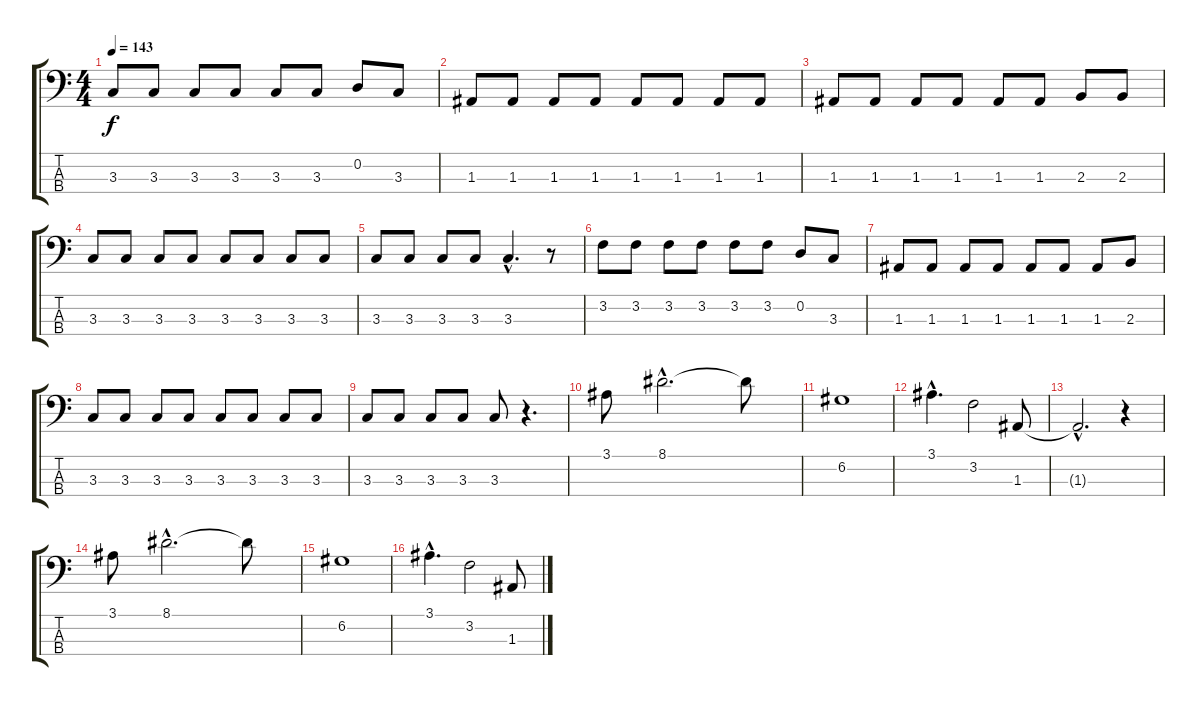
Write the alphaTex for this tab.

\track "" {instrument electricbassfinger}
\staff {score tabs}
\tuning (G2 D2 A1 E1) {hide}
\ts (4 4)
\tempo 143
\clef f4
\ks c
3.3.8{dy f} 3.3.8 3.3.8 3.3.8 3.3.8 3.3.8 0.2.8 3.3.8 |
1.3.8 1.3.8 1.3.8 1.3.8 1.3.8 1.3.8 1.3.8 1.3.8 |
1.3.8 1.3.8 1.3.8 1.3.8 1.3.8 1.3.8 2.3.8 2.3.8 |
3.3.8 3.3.8 3.3.8 3.3.8 3.3.8 3.3.8 3.3.8 3.3.8 |
3.3.8 3.3.8 3.3.8 3.3.8 3.3{hac}.4{d} r.8 |
3.2.8 3.2.8 3.2.8 3.2.8 3.2.8 3.2.8 0.2.8 3.3.8 |
1.3.8 1.3.8 1.3.8 1.3.8 1.3.8 1.3.8 1.3.8 2.3.8 |
3.3.8 3.3.8 3.3.8 3.3.8 3.3.8 3.3.8 3.3.8 3.3.8 |
3.3.8 3.3.8 3.3.8 3.3.8 3.3.8 r.4{d} |
3.1.8 8.1{hac}.2{d} 8.1{t}.8 |
6.2.1 |
3.1{hac}.4{d} 3.2.2 1.3.8 |
1.3{hac t}.2{d} r.4 |
3.1.8 8.1{hac}.2{d} 8.1{t}.8 |
6.2.1 |
3.1{hac}.4{d} 3.2.2 1.3.8
